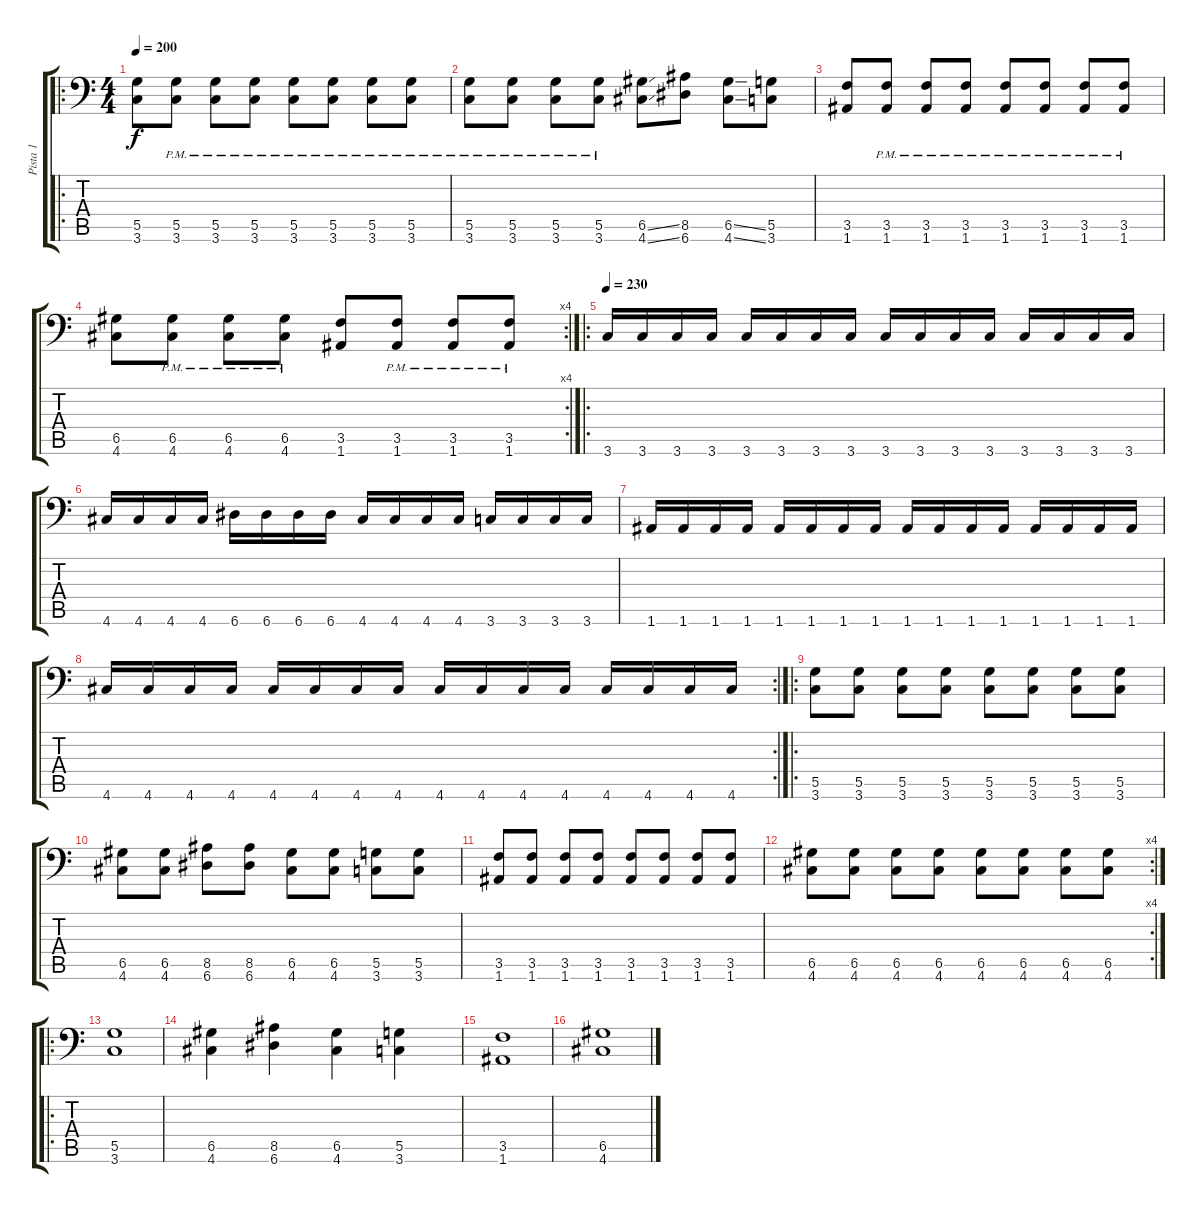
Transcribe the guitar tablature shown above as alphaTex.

\track ("Pista 1" "Pista 1") {instrument distortionguitar}
\staff {score tabs}
\tuning (A3 E3 C3 G2 D2 A1) {hide}
\ro
\ts (4 4)
\tempo 200
\clef f4
\ks c
(5.5 3.6).8{dy f} (5.5{pm} 3.6{pm}).8 (5.5{pm} 3.6{pm}).8 (5.5{pm} 3.6{pm}).8 (5.5{pm} 3.6{pm}).8 (5.5{pm} 3.6{pm}).8 (5.5{pm} 3.6{pm}).8 (5.5{pm} 3.6{pm}).8 |
(5.5{pm} 3.6{pm}).8 (5.5{pm} 3.6{pm}).8 (5.5{pm} 3.6{pm}).8 (5.5{pm} 3.6{pm}).8 (6.5{ss} 4.6{ss}).8 (8.5 6.6).8 (6.5{ss} 4.6{ss}).8 (5.5 3.6).8 |
(3.5 1.6).8 (3.5{pm} 1.6{pm}).8 (3.5{pm} 1.6{pm}).8 (3.5{pm} 1.6{pm}).8 (3.5{pm} 1.6{pm}).8 (3.5{pm} 1.6{pm}).8 (3.5{pm} 1.6{pm}).8 (3.5{pm} 1.6{pm}).8 |
\rc 4
(6.5 4.6).8 (6.5{pm} 4.6{pm}).8 (6.5{pm} 4.6{pm}).8 (6.5{pm} 4.6{pm}).8 (3.5 1.6).8 (3.5{pm} 1.6{pm}).8 (3.5{pm} 1.6{pm}).8 (3.5{pm} 1.6{pm}).8 |
\ro
\tempo 230
3.6.16 3.6.16 3.6.16 3.6.16 3.6.16 3.6.16 3.6.16 3.6.16 3.6.16 3.6.16 3.6.16 3.6.16 3.6.16 3.6.16 3.6.16 3.6.16 |
4.6.16 4.6.16 4.6.16 4.6.16 6.6.16 6.6.16 6.6.16 6.6.16 4.6.16 4.6.16 4.6.16 4.6.16 3.6.16 3.6.16 3.6.16 3.6.16 |
1.6.16 1.6.16 1.6.16 1.6.16 1.6.16 1.6.16 1.6.16 1.6.16 1.6.16 1.6.16 1.6.16 1.6.16 1.6.16 1.6.16 1.6.16 1.6.16 |
\rc 2
4.6.16 4.6.16 4.6.16 4.6.16 4.6.16 4.6.16 4.6.16 4.6.16 4.6.16 4.6.16 4.6.16 4.6.16 4.6.16 4.6.16 4.6.16 4.6.16 |
\ro
(5.5 3.6).8 (5.5 3.6).8 (5.5 3.6).8 (5.5 3.6).8 (5.5 3.6).8 (5.5 3.6).8 (5.5 3.6).8 (5.5 3.6).8 |
(6.5 4.6).8 (6.5 4.6).8 (8.5 6.6).8 (8.5 6.6).8 (6.5 4.6).8 (6.5 4.6).8 (5.5 3.6).8 (5.5 3.6).8 |
(3.5 1.6).8 (3.5 1.6).8 (3.5 1.6).8 (3.5 1.6).8 (3.5 1.6).8 (3.5 1.6).8 (3.5 1.6).8 (3.5 1.6).8 |
\rc 4
(6.5 4.6).8 (6.5 4.6).8 (6.5 4.6).8 (6.5 4.6).8 (6.5 4.6).8 (6.5 4.6).8 (6.5 4.6).8 (6.5 4.6).8 |
\ro
(5.5 3.6).1 |
(6.5 4.6).4 (8.5 6.6).4 (6.5 4.6).4 (5.5 3.6).4 |
(3.5 1.6).1 |
(6.5 4.6).1
